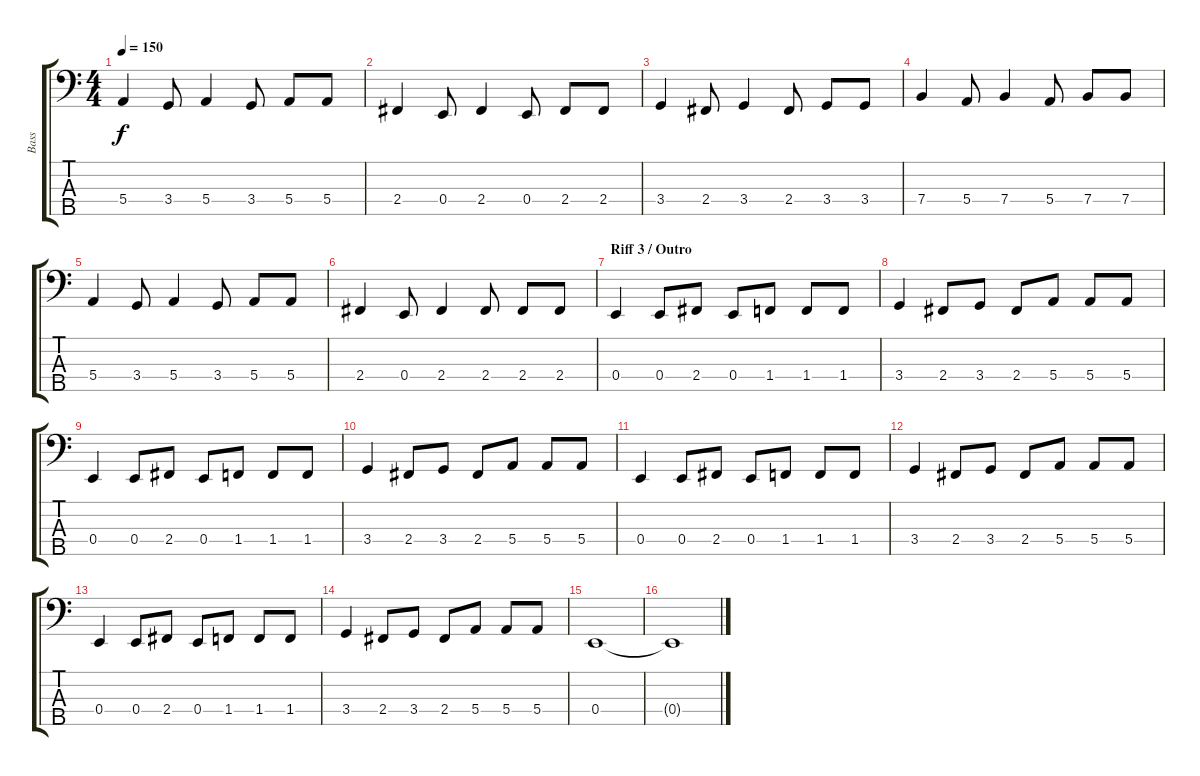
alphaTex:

\track ("Bass" "Bass") {instrument electricbassfinger}
\staff {score tabs}
\tuning (G2 D2 A1 E1 B0) {hide}
\ts (4 4)
\tempo 150
\clef f4
\ks c
5.4.4{dy f} 3.4.8 5.4.4 3.4.8 5.4.8 5.4.8 |
2.4.4 0.4.8 2.4.4 0.4.8 2.4.8 2.4.8 |
3.4.4 2.4.8 3.4.4 2.4.8 3.4.8 3.4.8 |
7.4.4 5.4.8 7.4.4 5.4.8 7.4.8 7.4.8 |
5.4.4 3.4.8 5.4.4 3.4.8 5.4.8 5.4.8 |
2.4.4 0.4.8 2.4.4 2.4.8 2.4.8 2.4.8 |
\section ("" "Riff 3 / Outro")
0.4.4 0.4.8 2.4.8 0.4.8 1.4.8 1.4.8 1.4.8 |
3.4.4 2.4.8 3.4.8 2.4.8 5.4.8 5.4.8 5.4.8 |
0.4.4 0.4.8 2.4.8 0.4.8 1.4.8 1.4.8 1.4.8 |
3.4.4 2.4.8 3.4.8 2.4.8 5.4.8 5.4.8 5.4.8 |
0.4.4 0.4.8 2.4.8 0.4.8 1.4.8 1.4.8 1.4.8 |
3.4.4 2.4.8 3.4.8 2.4.8 5.4.8 5.4.8 5.4.8 |
0.4.4 0.4.8 2.4.8 0.4.8 1.4.8 1.4.8 1.4.8 |
3.4.4 2.4.8 3.4.8 2.4.8 5.4.8 5.4.8 5.4.8 |
0.4.1 |
0.4{t}.1
